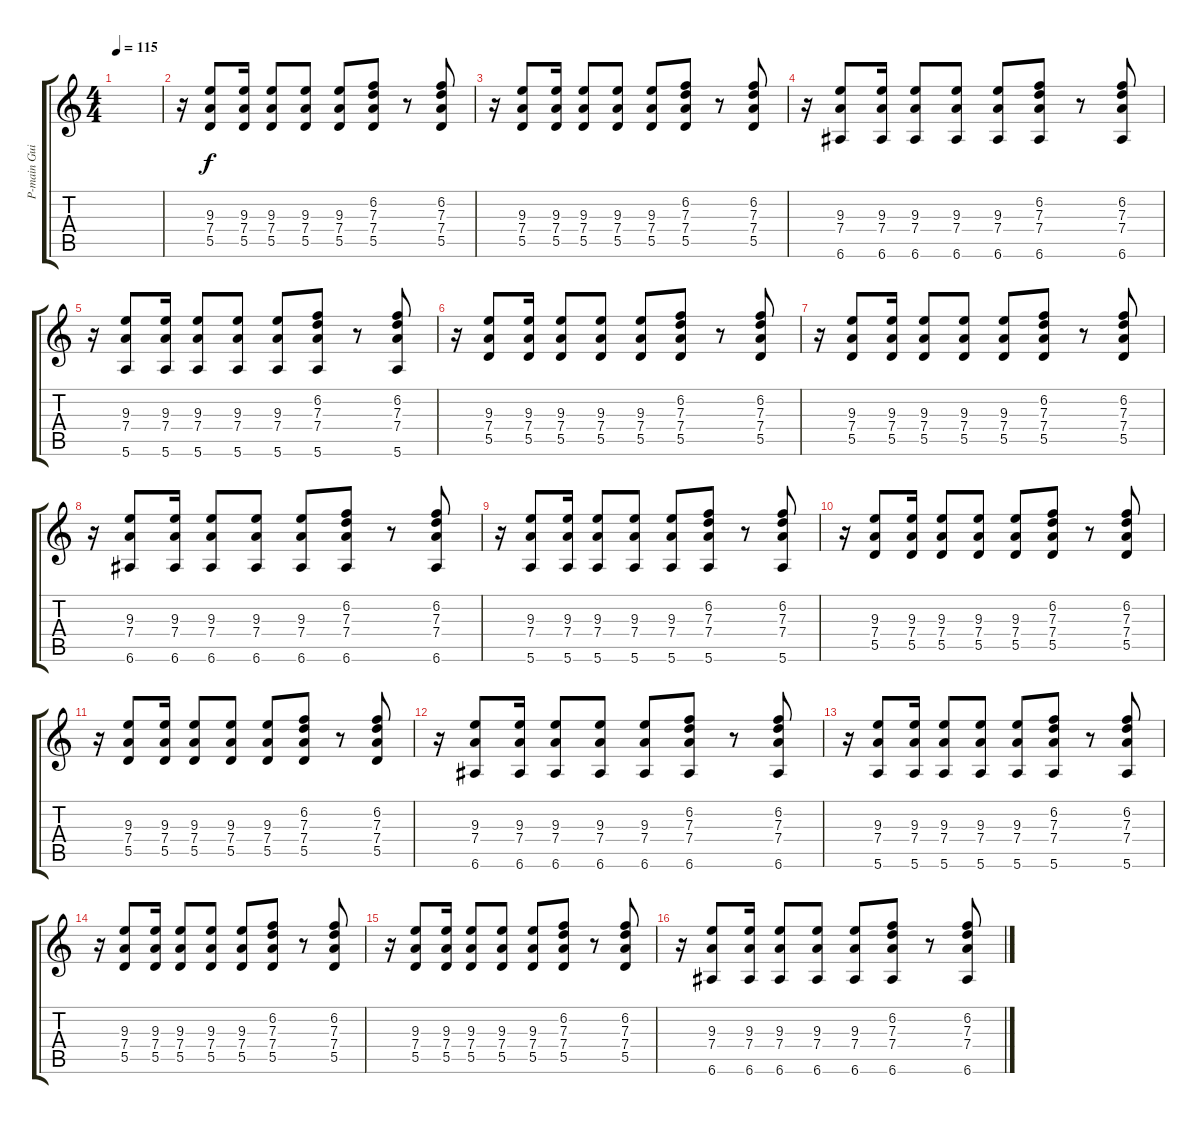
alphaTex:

\track ("P-main Guitar" "P-main Gui") {instrument electricguitarjazz}
\staff {score tabs}
\tuning (E4 B3 G3 D3 A2 E2) {hide}
\ts (4 4)
\tempo 115
\clef g2
\ks c
|
r.16 (9.3 7.4 5.5).8 (9.3 7.4 5.5).16 (9.3 7.4 5.5).8 (9.3 7.4 5.5).8 (9.3 7.4 5.5).8 (6.2 7.3 7.4 5.5).8 r.8 (6.2 7.3 7.4 5.5).8 |
r.16 (9.3 7.4 5.5).8 (9.3 7.4 5.5).16 (9.3 7.4 5.5).8 (9.3 7.4 5.5).8 (9.3 7.4 5.5).8 (6.2 7.3 7.4 5.5).8 r.8 (6.2 7.3 7.4 5.5).8 |
r.16 (9.3 7.4 6.6).8 (9.3 7.4 6.6).16 (9.3 7.4 6.6).8 (9.3 7.4 6.6).8 (9.3 7.4 6.6).8 (6.2 7.3 7.4 6.6).8 r.8 (6.2 7.3 7.4 6.6).8 |
r.16 (9.3 7.4 5.6).8 (9.3 7.4 5.6).16 (9.3 7.4 5.6).8 (9.3 7.4 5.6).8 (9.3 7.4 5.6).8 (6.2 7.3 7.4 5.6).8 r.8 (6.2 7.3 7.4 5.6).8 |
r.16 (9.3 7.4 5.5).8 (9.3 7.4 5.5).16 (9.3 7.4 5.5).8 (9.3 7.4 5.5).8 (9.3 7.4 5.5).8 (6.2 7.3 7.4 5.5).8 r.8 (6.2 7.3 7.4 5.5).8 |
r.16 (9.3 7.4 5.5).8 (9.3 7.4 5.5).16 (9.3 7.4 5.5).8 (9.3 7.4 5.5).8 (9.3 7.4 5.5).8 (6.2 7.3 7.4 5.5).8 r.8 (6.2 7.3 7.4 5.5).8 |
r.16 (9.3 7.4 6.6).8 (9.3 7.4 6.6).16 (9.3 7.4 6.6).8 (9.3 7.4 6.6).8 (9.3 7.4 6.6).8 (6.2 7.3 7.4 6.6).8 r.8 (6.2 7.3 7.4 6.6).8 |
r.16 (9.3 7.4 5.6).8 (9.3 7.4 5.6).16 (9.3 7.4 5.6).8 (9.3 7.4 5.6).8 (9.3 7.4 5.6).8 (6.2 7.3 7.4 5.6).8 r.8 (6.2 7.3 7.4 5.6).8 |
r.16 (9.3 7.4 5.5).8 (9.3 7.4 5.5).16 (9.3 7.4 5.5).8 (9.3 7.4 5.5).8 (9.3 7.4 5.5).8 (6.2 7.3 7.4 5.5).8 r.8 (6.2 7.3 7.4 5.5).8 |
r.16 (9.3 7.4 5.5).8 (9.3 7.4 5.5).16 (9.3 7.4 5.5).8 (9.3 7.4 5.5).8 (9.3 7.4 5.5).8 (6.2 7.3 7.4 5.5).8 r.8 (6.2 7.3 7.4 5.5).8 |
r.16 (9.3 7.4 6.6).8 (9.3 7.4 6.6).16 (9.3 7.4 6.6).8 (9.3 7.4 6.6).8 (9.3 7.4 6.6).8 (6.2 7.3 7.4 6.6).8 r.8 (6.2 7.3 7.4 6.6).8 |
r.16 (9.3 7.4 5.6).8 (9.3 7.4 5.6).16 (9.3 7.4 5.6).8 (9.3 7.4 5.6).8 (9.3 7.4 5.6).8 (6.2 7.3 7.4 5.6).8 r.8 (6.2 7.3 7.4 5.6).8 |
r.16 (9.3 7.4 5.5).8 (9.3 7.4 5.5).16 (9.3 7.4 5.5).8 (9.3 7.4 5.5).8 (9.3 7.4 5.5).8 (6.2 7.3 7.4 5.5).8 r.8 (6.2 7.3 7.4 5.5).8 |
r.16 (9.3 7.4 5.5).8 (9.3 7.4 5.5).16 (9.3 7.4 5.5).8 (9.3 7.4 5.5).8 (9.3 7.4 5.5).8 (6.2 7.3 7.4 5.5).8 r.8 (6.2 7.3 7.4 5.5).8 |
r.16 (9.3 7.4 6.6).8 (9.3 7.4 6.6).16 (9.3 7.4 6.6).8 (9.3 7.4 6.6).8 (9.3 7.4 6.6).8 (6.2 7.3 7.4 6.6).8 r.8 (6.2 7.3 7.4 6.6).8
